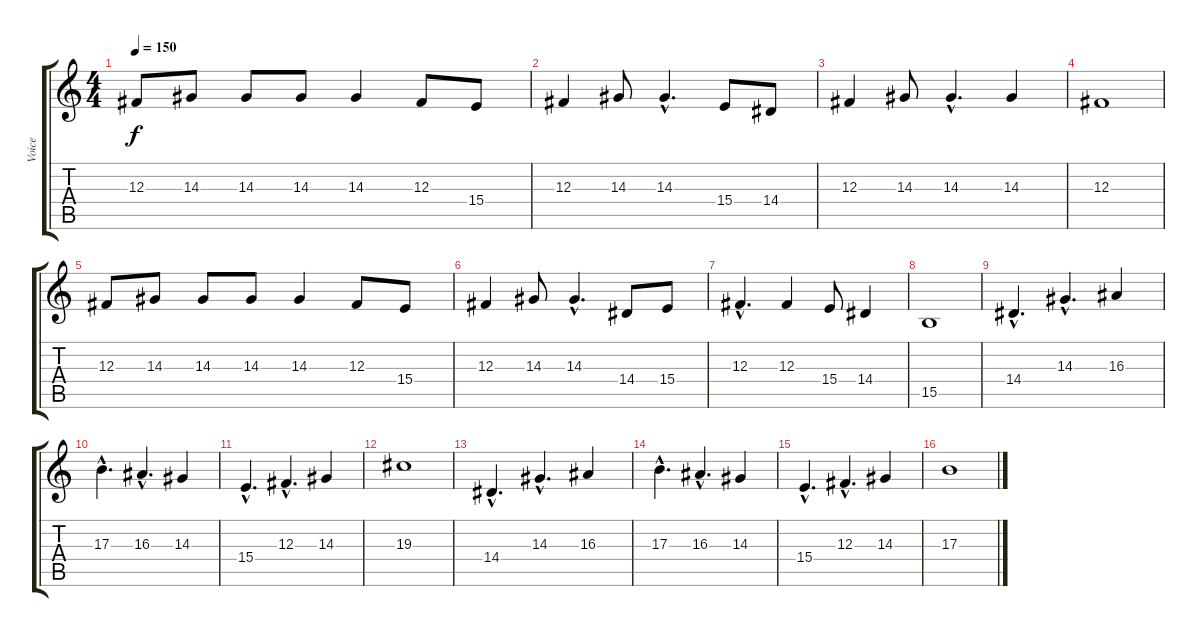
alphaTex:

\track ("Voice" "Voice") {instrument tenorsax}
\staff {score tabs}
\tuning (Eb4 Bb3 Gb3 Db3 Ab2 Eb2) {hide}
\ts (4 4)
\tempo 150
\clef g2
\ks c
12.3.8{dy f volume 16 instrument tenorsax} 14.3.8 14.3.8 14.3.8 14.3.4 12.3.8 15.4.8 |
12.3.4 14.3.8 14.3{hac}.4{d} 15.4.8 14.4.8 |
12.3.4 14.3.8 14.3{hac}.4{d} 14.3.4 |
12.3.1 |
12.3.8{volume 16 instrument tenorsax} 14.3.8 14.3.8 14.3.8 14.3.4 12.3.8 15.4.8 |
12.3.4 14.3.8 14.3{hac}.4{d} 14.4.8 15.4.8 |
12.3{hac}.4{d} 12.3.4 15.4.8 14.4.4 |
15.5.1 |
14.4{hac}.4{d} 14.3{hac}.4{d} 16.3.4 |
17.3{hac}.4{d} 16.3{hac}.4{d} 14.3.4 |
15.4{hac}.4{d} 12.3{hac}.4{d} 14.3.4 |
19.3.1 |
14.4{hac}.4{d} 14.3{hac}.4{d} 16.3.4 |
17.3{hac}.4{d} 16.3{hac}.4{d} 14.3.4 |
15.4{hac}.4{d} 12.3{hac}.4{d} 14.3.4 |
17.3.1
